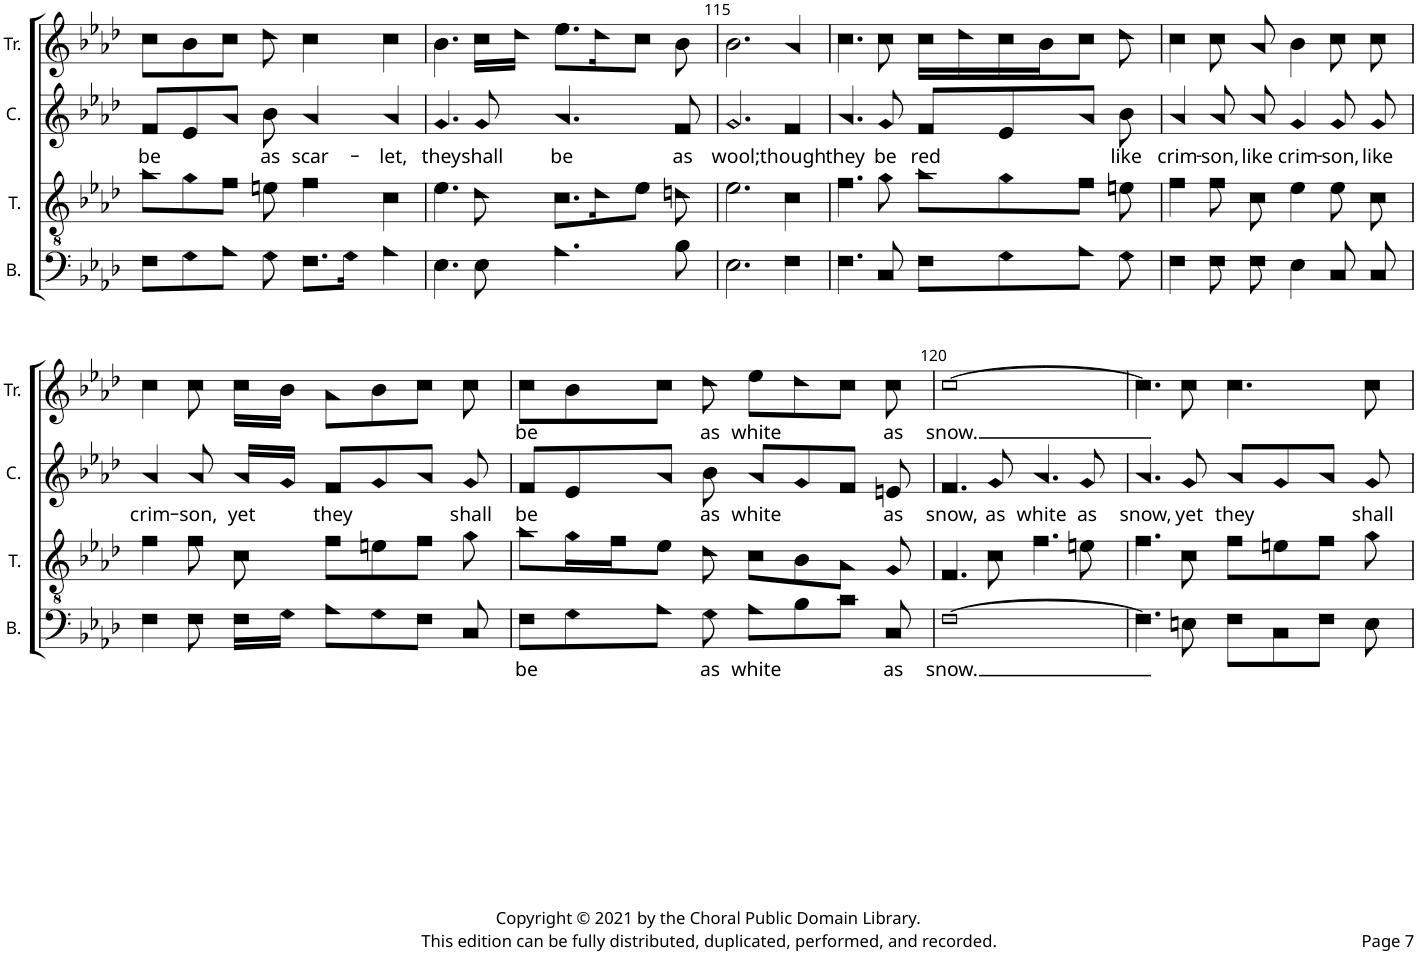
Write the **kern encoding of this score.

**kern	**text	**kern	**kern	**text	**kern	**text
*part4	*part4	*part3	*part2	*part2	*part1	*part1
*staff4	*staff4	*staff3	*staff2	*staff2	*staff1	*staff1
*I"Bass	*	*I"Tenor	*I"Counter	*	*I"Treble	*
*I'B.	*	*I'T.	*I'C.	*	*I'Tr.	*
!!LO:PB:g=z
*clefF4	*	*clefGv2	*clefG2	*	*clefG2	*
*k[b-e-a-d-]	*	*k[b-e-a-d-]	*k[b-e-a-d-]	*	*k[b-e-a-d-]	*
*M4/4	*	*M4/4	*M4/4	*	*M4/4	*
*met(c|)	*	*met(c|)	*met(c|)	*	*met(c|)	*
=113	=113	=113	=113	=113	=113	=113
!	!	!	!	!LO:LY:b	!	!
8F!\L	.	8a-!\L	8f!/L	be	8cc!\L	.
8G!\	.	8g!\	8e-!/	.	8b-!\	.
8A-!\J	.	8f!\J	8a-!/J	.	8cc!\J	.
!	!	!	!	!LO:LY:b	!	!
8G!\	.	8en!\	8b-!\	as	8dd-!\	.
!	!	!	!	!LO:LY:b	!	!
8.F!\L	.	4f!\	4a-!/	scar-	4cc!\	.
16G!\Jk	.	.	.	.	.	.
!	!	!	!	!LO:LY:b	!	!
4A-!\	.	4c!\	4a-!/	-let,	4cc!\	.
=114	=114	=114	=114	=114	=114	=114
!	!	!	!	!LO:LY:b	!	!
4.E-!\	.	4.e-!\	4.g!/	they	4.b-!\	.
!	!	!	!	!LO:LY:b	!	!
8E-!\	.	8d-!\	8g!/	shall	16cc!\LL	.
.	.	.	.	.	16dd-!\JJ	.
!	!	!	!	!LO:LY:b	!	!
4.A-!\	.	8.c!\L	4.a-!/	be	8.ee-!\L	.
.	.	16d-!\K	.	.	16dd-!\K	.
.	.	8e-!\J	.	.	8cc!\J	.
!	!	!	!	!LO:LY:b	!	!
8B-!\	.	8dn!\	8f!/	as	8b-!\	.
=115	=115	=115	=115	=115	=115	=115
!	!	!	!	!LO:LY:b	!	!
2.E-!\	.	2.e-!\	2.g!/	wool;	2.b-!\	.
!	!	!	!	!LO:LY:b	!	!
4F!\	.	4c!\	4f!/	though	4a-!/	.
=116	=116	=116	=116	=116	=116	=116
!	!	!	!	!LO:LY:b	!	!
4.F!\	.	4.f!\	4.a-!/	they	4.cc!\	.
!	!	!	!	!LO:LY:b	!	!
8C!/	.	8g!\	8g!/	be	8cc!\	.
!	!	!	!	!LO:LY:b	!	!
8F!\L	.	8a-!\L	8f!/L	red	16cc!\LL	.
.	.	.	.	.	16dd-!\	.
8G!\	.	8g!\	8e-!/	.	16cc!\	.
.	.	.	.	.	16b-!\J	.
8A-!\J	.	8f!\J	8a-!/J	.	8cc!\J	.
!	!	!	!	!LO:LY:b	!	!
8G!\	.	8en!\	8b-!\	like	8dd-!\	.
=117	=117	=117	=117	=117	=117	=117
!	!	!	!	!LO:LY:b	!	!
4F!\	.	4f!\	4a-!/	crim-	4cc!\	.
!	!	!	!	!LO:LY:b	!	!
8F!\	.	8f!\	8a-!/	-son,	8cc!\	.
!	!	!	!	!LO:LY:b	!	!
8F!\	.	8c!\	8a-!/	like	8a-!/	.
!	!	!	!	!LO:LY:b	!	!
4E-!\	.	4e-!\	4g!/	crim-	4b-!\	.
!	!	!	!	!LO:LY:b	!	!
8C!/	.	8e-!\	8g!/	-son,	8cc!\	.
!	!	!	!	!LO:LY:b	!	!
8C!/	.	8c!\	8g!/	like	8cc!\	.
!!LO:LB:g=z
=118	=118	=118	=118	=118	=118	=118
!	!	!	!	!LO:LY:b	!	!
4F!\	.	4f!\	4a-!/	crim-	4cc!\	.
!	!	!	!	!LO:LY:b	!	!
8F!\	.	8f!\	8a-!/	-son,	8cc!\	.
!	!	!	!	!LO:LY:b	!	!
16F!\LL	.	8c!\	16a-!/LL	yet	16cc!\LL	.
16G!\JJ	.	.	16g!/JJ	.	16b-!\JJ	.
!	!	!	!	!LO:LY:b	!	!
8A-!\L	.	8f!\L	8f!/L	they	8a-!\L	.
8G!\	.	8en!\	8g!/	.	8b-!\	.
8F!\J	.	8f!\J	8a-!/J	.	8cc!\J	.
!	!	!	!	!LO:LY:b	!	!
8C!/	.	8g!\	8g!/	shall	8cc!\	.
=119	=119	=119	=119	=119	=119	=119
!	!LO:LY:b	!	!	!LO:LY:b	!	!LO:LY:b
8F!\L	be	8a-!\L	8f!/L	be	8cc!\L	be
8G!\	.	16g!\L	8e-!/	.	8b-!\	.
.	.	16f!\J	.	.	.	.
8A-!\J	.	8e-!\J	8a-!/J	.	8cc!\J	.
!	!LO:LY:b	!	!	!LO:LY:b	!	!LO:LY:b
8G!\	as	8d-!\	8b-!\	as	8dd-!\	as
!	!LO:LY:b	!	!	!LO:LY:b	!	!LO:LY:b
8A-!\L	white	8c!\L	8a-!/L	white	8ee-!\L	white
8B-!\	.	8B-!\	8g!/	.	8dd-!\	.
8c!\J	.	8A-!\J	8f!/J	.	8cc!\J	.
!	!LO:LY:b	!	!	!LO:LY:b	!	!LO:LY:b
8C!/	as	8G!/	8en!/	as	8cc!\	as
=120	=120	=120	=120	=120	=120	=120
!	!LO:LY:b	!	!	!LO:LY:b	!	!LO:LY:b
[1F!	snow.	4.F!/	4.f!/	snow,	[1cc!	snow.
!	!	!	!	!LO:LY:b	!	!
.	.	8c!\	8g!/	as	.	.
!	!	!	!	!LO:LY:b	!	!
.	.	4.f!\	4.a-!/	white	.	.
!	!	!	!	!LO:LY:b	!	!
.	.	8en!\	8g!/	as	.	.
=121	=121	=121	=121	=121	=121	=121
!	!	!	!	!LO:LY:b	!	!
4.F!\]	.	4.f!\	4.a-!/	snow,	4.cc!\]	.
!	!	!	!	!LO:LY:b	!	!
8En!\	.	8c!\	8g!/	yet	8cc!\	.
!	!	!	!	!LO:LY:b	!	!
8F!\L	.	8f!\L	8a-!/L	they	4.cc!\	.
8C!\	.	8en!\	8g!/	.	.	.
8F!\J	.	8f!\J	8a-!/J	.	.	.
!	!	!	!	!LO:LY:b	!	!
8E!\	.	8g!\	8g!/	shall	8cc!\	.
=	=	=	=	=	=	=
*-	*-	*-	*-	*-	*-	*-
